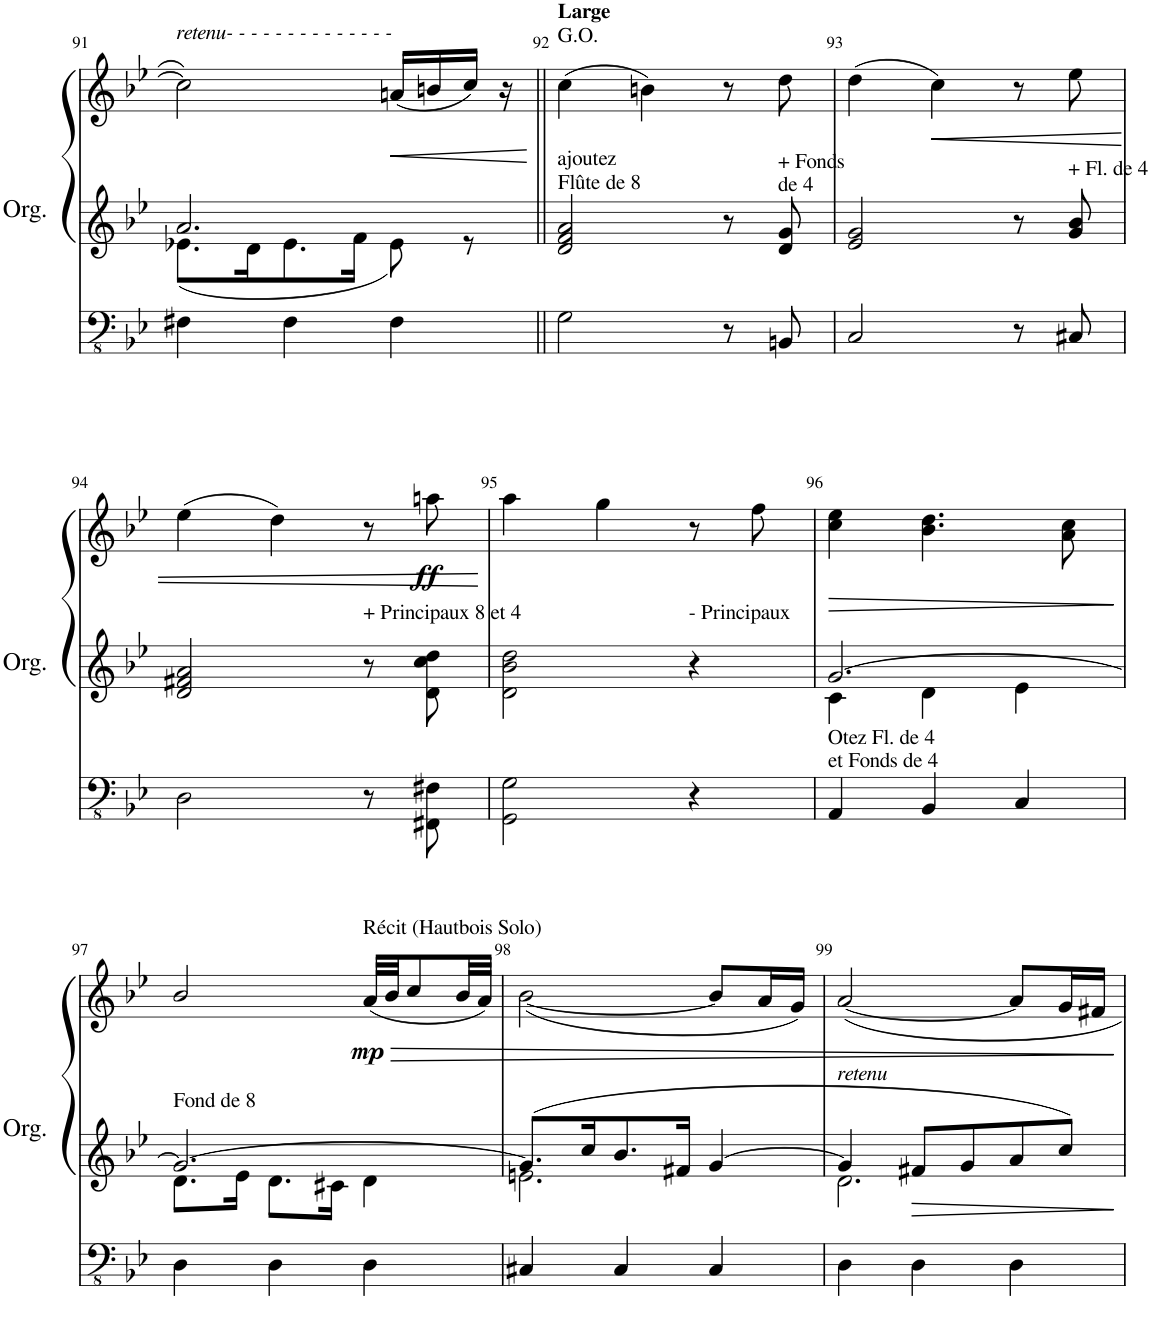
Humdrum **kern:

**kern	**kern	**kern	**dynam
*part1	*part1	*part1	*part1
*staff3	*staff2	*staff1	*staff1/2/3
*I"Orgue à tuyaux	*	*	*
*I'Org.	*	*	*
!!LO:PB:g=z
*clefFv4	*clefG2	*clefG2	*
*k[b-e-]	*k[b-e-]	*k[b-e-]	*
*M3/4	*M3/4	*M3/4	*
=91	=91	=91	=91
*	*^	*	*
!	!	!	!LO:TX:a:i:t=retenu- - - - - - - - - - - - - -	!
4FF#X\	2.a/	8.e-X\L	2cc\]	.
.	.	16d\K	.	.
4FF#\	.	8.e-\	.	.
.	.	16f\Jk	.	.
!	!	!	!	!LO:HP:b
4FF#\	.	8e-\	(16an/LL	<
.	.	.	16bn/	.
.	.	8r	16cc/JJ)	.
.	.	.	16r	.
*	*v	*v	*	*
=92||	=92||	=92||	=92||
!	!	!LO:TX:a:t=G.O.	!
!	!	!LO:TX:a:B:t=Large	!
!	!LO:TX:a:t=ajoutez	!	!
!	!LO:TX:a:t=Flûte de 8	!	!
2GG\	2d/ 2f/ 2a/	(4cc\	.
.	.	4bn\)	.
8r	8r	8r	.
!	!LO:TX:a:t=+ Fonds	!	!
!	!LO:TX:a:t=de 4	!	!
8BBBn/	8d/ 8g/	8dd\	.
=93	=93	=93	=93
2CC/	2e-/ 2g/	(4dd\	.
!	!	!	!LO:HP:b
.	.	4cc\)	<
8r	8r	8r	.
!	!LO:TX:a:t=+ Fl. de 4	!	!
8CC#X/	8g/ 8b-/	8ee-\	.
!!LO:LB:g=z
=94	=94	=94	=94
2DD\	2d/ 2f#X/ 2a/	(4ee-\	.
.	.	4dd\)	.
!	!LO:TX:a:t=+ Principaux 8 et 4	!	!
8r	8r	8r	.
!	!	!	!LO:DY:b
8FFF#X\ 8FF#X\	8d\ 8cc\ 8dd\	8aan\	ff
.	.	.	[
=95	=95	=95	=95
2GGG\ 2GG\	2d\ 2b-\ 2dd\	4aa\	.
.	.	4gg\	.
!	!LO:TX:a:t=- Principaux	!	!
4r	4r	8r	.
.	.	8ff\	.
=96	=96	=96	=96
*	*^	*	*
!LO:TX:a:t=Otez Fl. de 4	!	!	!	!
!LO:TX:a:t=et Fonds de 4	!	!	!	!
!	!	!	!	!LO:HP:b
4AAA/	[2.g/	4c\	4cc\ 4ee-\	>
4BBB-/	.	4d\	4.b-\ 4.dd\	.
4CC/	.	4e-\	.	.
.	.	.	8a\ 8cc\	.
*	*v	*v	*	*
.	.	.	[
!!LO:LB:g=z
=97	=97	=97	=97
*	*^	*	*
!	!LO:TX:a:t=Fond de 8	!	!	!
4DD\	2.g/_	8.d\L	2b-/	.
.	.	16e-\Jk	.	.
4DD\	.	8.d\L	.	.
.	.	16c#X\Jk	.	.
!	!	!	!LO:TX:a:t=Récit (Hautbois Solo)	!
!	!	!	!	!LO:HP:b
!	!	!	!	!LO:DY:n=1:b
4DD\	.	4d\	(32a/LLL	> mp
.	.	.	32b-/JJ	.
.	.	.	8cc/	.
.	.	.	32b-/LL	.
.	.	.	32a/JJJ)	.
=98	=98	=98	=98	=98
4CC#X/	8.g/L]	2.en\	(<[<2b-\	.
.	16cc/K	.	.	.
4CC#/	8.b-/	.	.	.
.	16f#X/Jk	.	.	.
4CC#/	[4g/	.	8b-/L]	.
.	.	.	16a/L	.
.	.	.	16g/JJ)	.
=99	=99	=99	=99	=99
!	!LO:TX:a:i:t=retenu	!	!	!
4DD\	4g/]	2.d\	[2a/	.
4DD\	8f#X/L	.	.	.
.	8g/	.	.	.
4DD\	8a/	.	8a/L]	.
.	8cc/J	.	16g/L	.
.	.	.	16f#X/JJ	.
*	*v	*v	*	*
.	.	.	] ]
=	=	=	=
*-	*-	*-	*-
